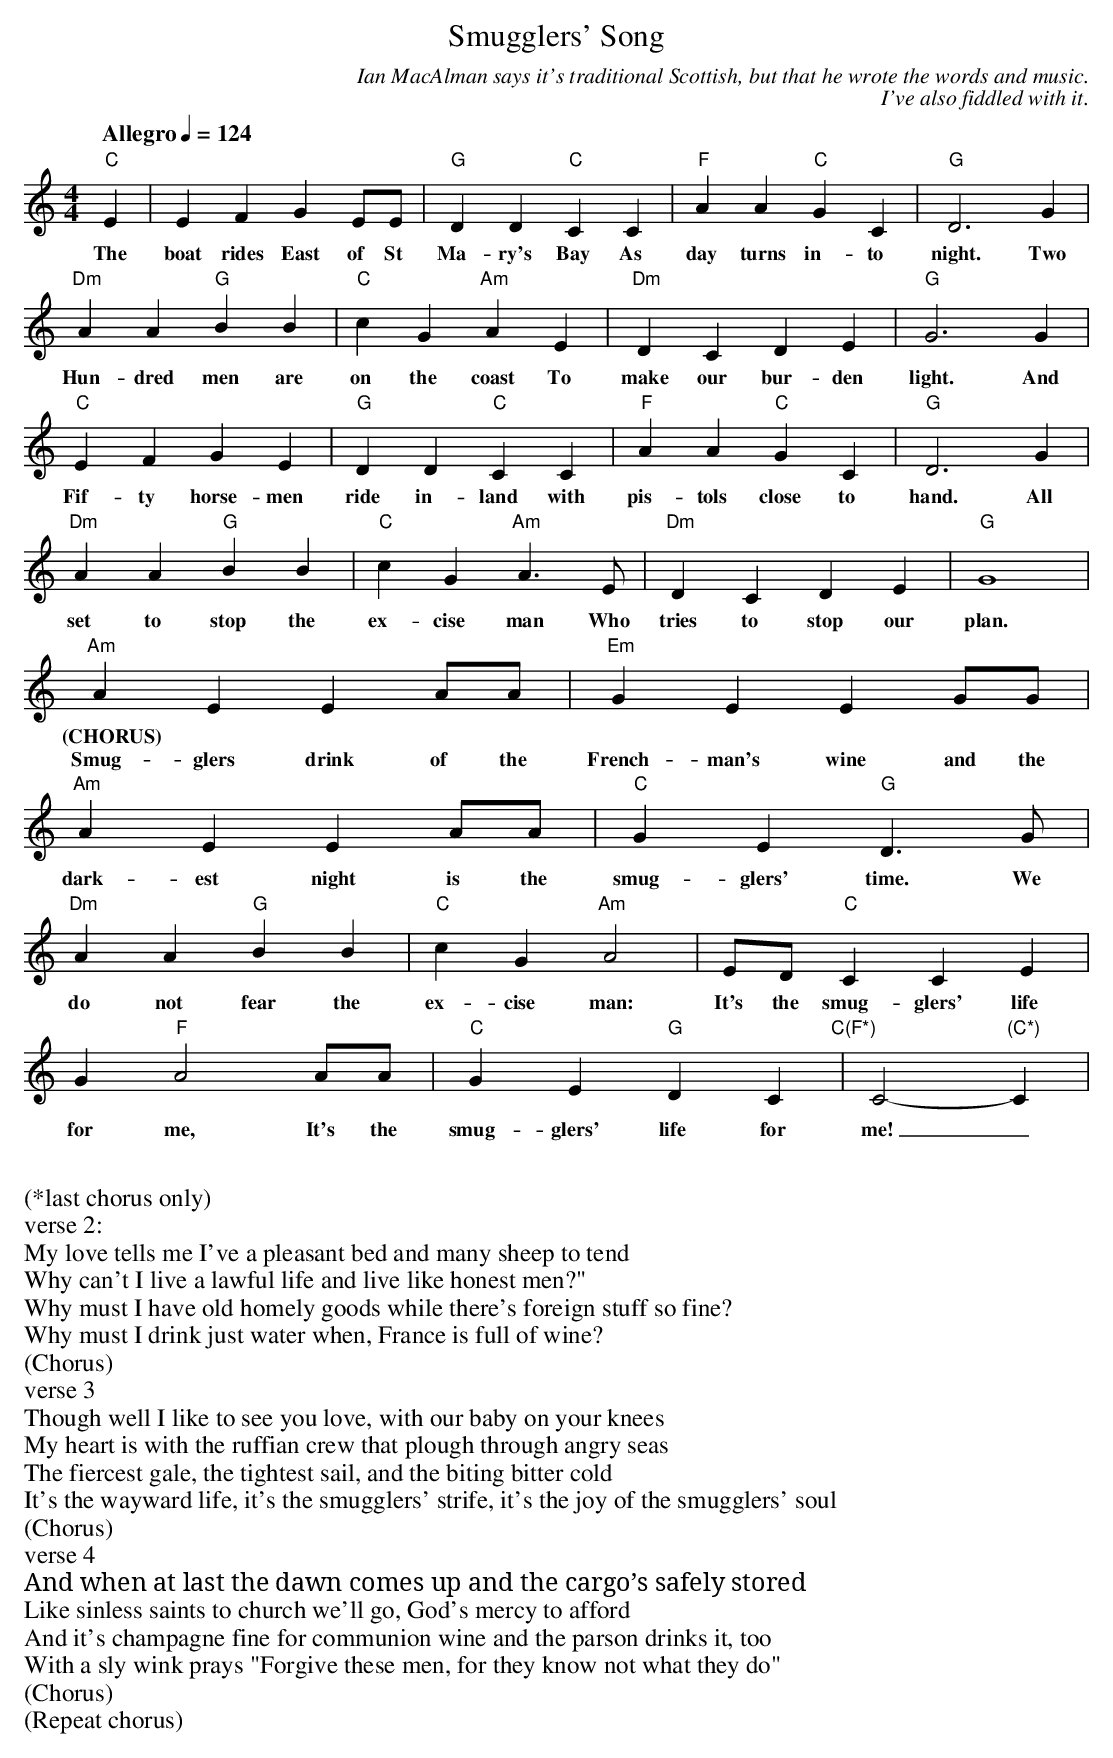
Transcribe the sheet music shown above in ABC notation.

X:1
T:Smugglers' Song
C:Ian MacAlman says it's traditional Scottish, but that he wrote the words and music.
C:I've also fiddled with it.
M:4/4
L:1/4
Q:"Allegro"1/4=124
K:Cmaj
"C"E |EFG E/2E/2|"G"DD"C"C C|"F"AA"C"GC|"G"D3 G|
w:The boat rides East of St Ma-ry's Bay As day turns in-to night. Two
"Dm"AA"G"B B|"C"cG"Am"AE|"Dm"DCD E|"G"G3 G|
w:Hun-dred men are on the coast To make our bur-den light. And
"C"EFG E|"G"DD"C"C C|"F"AA"C"G C|"G"D3 G|
w:Fif-ty horse-men ride in-land with pis-tols close to hand. All
"Dm"AA"G"BB | "C"cG"Am"A> E | "Dm"DCD E | "G"G4 |
w:set to stop the ex-cise man Who tries to stop our plan.
"Am"AEEA/A/ | "Em"GEEG/G/ | "Am"AEEA/A/ | "C"GE"G"D>G |
w:(CHORUS)
w:Smug-glers drink of the French-man's wine and the dark-est night is the smug-glers' time. We
"Dm"AA"G"BB | "C"c G"Am"A2 | E/D/"C"CC E | G"F"A2A/A/ |"C"G E"G"DC "C(F*)" | C2-"(C*)"C |
w:do not fear the ex-cise man: It's the smug-glers' life for me, It's the smug-glers' life for me!_
W:(*last chorus only)
W:verse 2:
W:My love tells me I've a pleasant bed and many sheep to tend
W:Why can't I live a lawful life and live like honest men?"
W:Why must I have old homely goods while there's foreign stuff so fine?
W:Why must I drink just water when, France is full of wine?
W:(Chorus)
W:verse 3
W:Though well I like to see you love, with our baby on your knees
W:My heart is with the ruffian crew that plough through angry seas
W:The fiercest gale, the tightest sail, and the biting bitter cold
W:It's the wayward life, it's the smugglers' strife, it's the joy of the smugglers' soul
W:(Chorus)
W:verse 4
W:And when at last the dawn comes up and the cargo’s safely stored
W:Like sinless saints to church we'll go, God's mercy to afford
W:And it's champagne fine for communion wine and the parson drinks it, too
W:With a sly wink prays "Forgive these men, for they know not what they do"
W:(Chorus)
W:(Repeat chorus)
